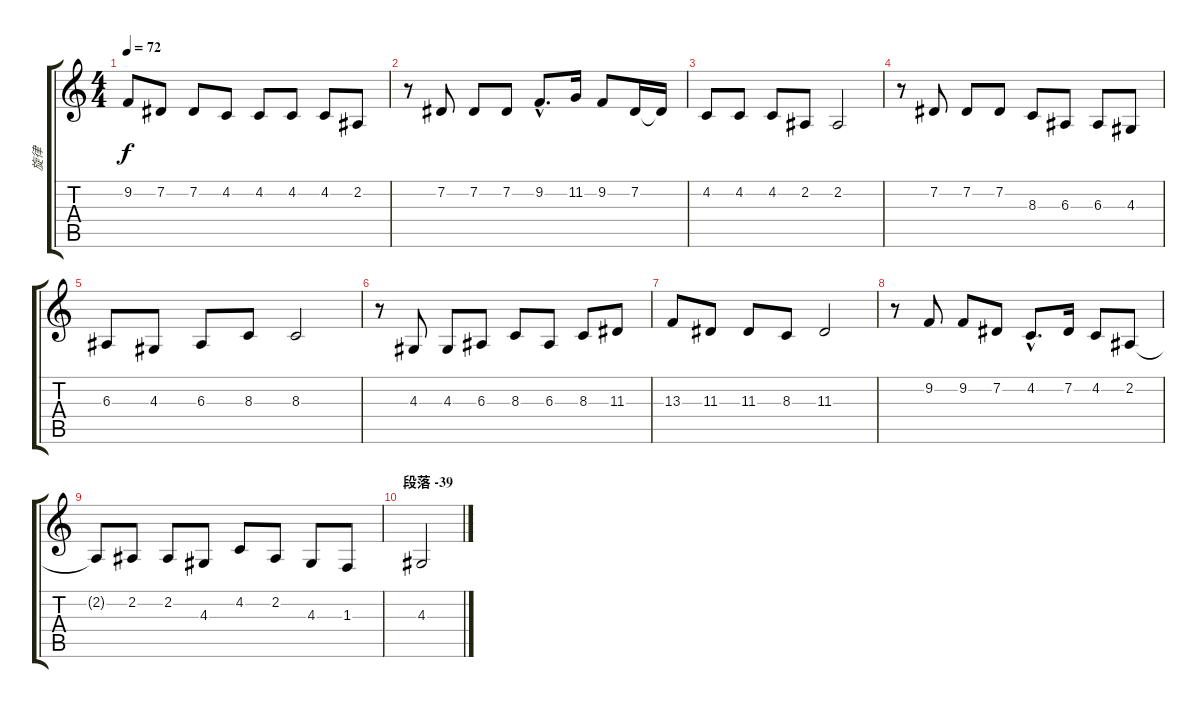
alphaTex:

\track ("旋律" "旋律") {instrument recorder}
\staff {score tabs}
\tuning (Db4 Ab3 E3 B2 Gb2 Db2) {hide}
\ts (4 4)
\tempo 72
\clef g2
\ks c
9.2.8{dy f} 7.2.8 7.2.8 4.2.8 4.2.8 4.2.8 4.2.8 2.2.8 |
r.8 7.2.8 7.2.8 7.2.8 9.2{hac}.8{d} 11.2.16 9.2.8 7.2.16 7.2{t}.16 |
4.2.8 4.2.8 4.2.8 2.2.8 2.2.2 |
r.8 7.2.8 7.2.8 7.2.8 8.3.8 6.3.8 6.3.8 4.3.8 |
6.3.8 4.3.8 6.3.8 8.3.8 8.3.2 |
r.8 4.3.8 4.3.8 6.3.8 8.3.8 6.3.8 8.3.8 11.3.8 |
13.3.8 11.3.8 11.3.8 8.3.8 11.3.2 |
r.8 9.2.8 9.2.8 7.2.8 4.2{hac}.8{d} 7.2.16 4.2.8 2.2.8 |
2.2{t}.8 2.2.8 2.2.8 4.3.8 4.2.8 2.2.8 4.3.8 1.3.8 |
\section ("" "段落 -39")
4.3.2
